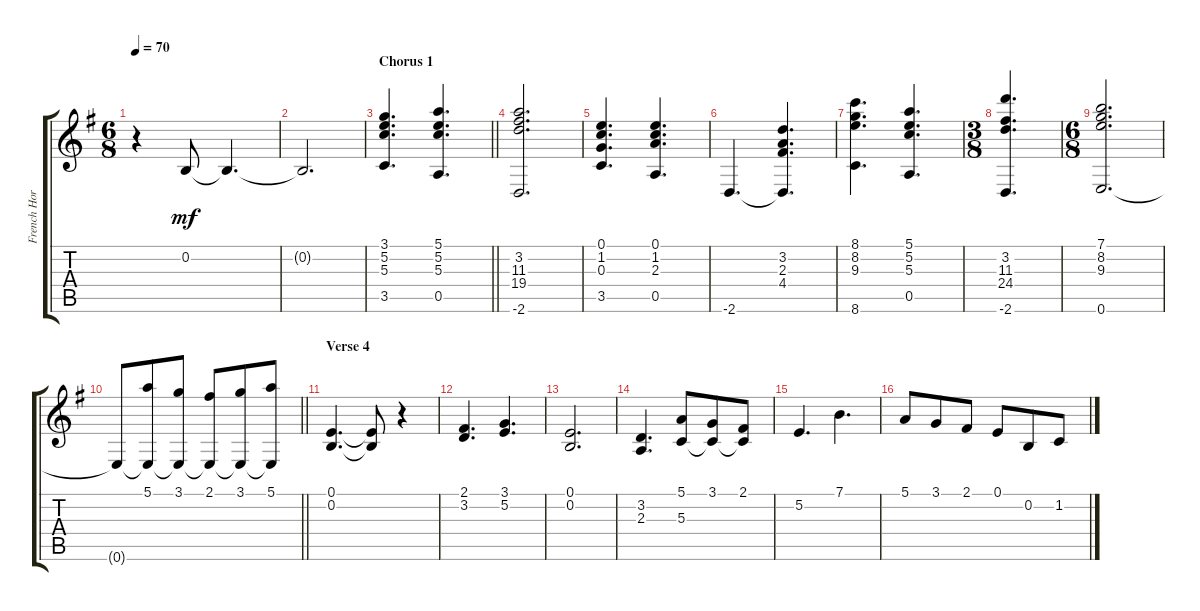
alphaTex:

\track ("French Horn" "French Hor") {instrument frenchhorn}
\staff {score tabs}
\tuning (E4 B3 G3 D3 A2 E2) {hide}
\ts (6 8)
\tempo 70
\clef g2
\ks g
r.4{dy mf} 0.2.8 0.2{t}.4{d} |
0.2{t}.2{d} |
\section ("" "Chorus 1")
\barLineRight lightlight
(3.1 5.2 5.3 3.5).4{d ot 8vb} (5.1 5.2 5.3 0.5).4{d ot 8vb} |
(3.2 11.3 19.4 -2.6).2{d ot 8vb} |
(0.1 1.2 0.3 3.5).4{d ot 8vb} (0.1 1.2 2.3 0.5).4{d ot 8vb} |
-2.6.4{d ot 8vb} (3.2 2.3 4.4 -2.6{t}).4{d ot 8vb} |
(8.1 8.2 9.3 8.6).4{d ot 8vb} (5.1 5.2 5.3 0.5).4{d ot 8vb} |
\ts (3 8)
(3.2 11.3 24.4 -2.6).4{d ot 8vb} |
\ts (6 8)
(7.1 8.2 9.3 0.6).2{d ot 8vb} |
\barLineRight lightlight
0.6{t}.8{ot 8vb} (5.1 0.6{t}).8{ot 8vb} (3.1 0.6{t}).8{ot 8vb} (2.1 0.6{t}).8{ot 8vb} (3.1 0.6{t}).8{ot 8vb} (5.1 0.6{t}).8{ot 8vb} |
\section ("" "Verse 4")
(0.1 0.2).4{d} (0.1{t} 0.2{t}).8 r.4 |
(2.1 3.2).4{d} (3.1 5.2).4{d} |
(0.1 0.2).2{d} |
(3.2 2.3).4{d} (5.1 5.3).8 (3.1 5.3{t}).8 (2.1 5.3{t}).8 |
5.2.4{d} 7.1.4{d} |
5.1.8 3.1.8 2.1.8 0.1.8 0.2.8 1.2.8
